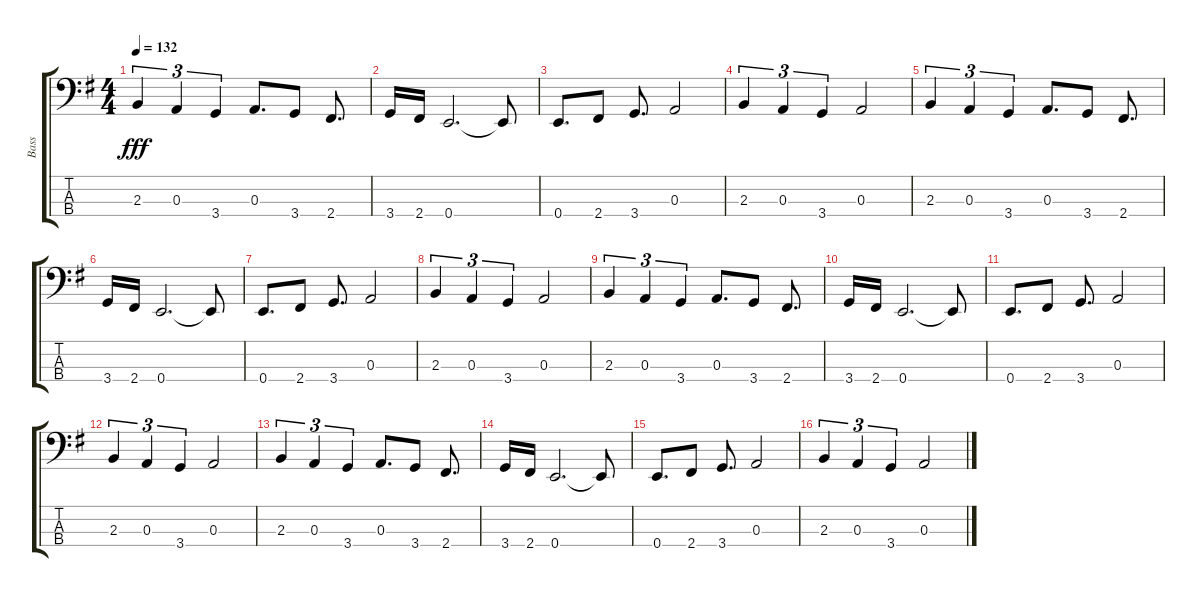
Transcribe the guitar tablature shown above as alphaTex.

\track ("Bass" "Bass") {instrument electricbassfinger}
\staff {score tabs}
\tuning (G2 D2 A1 E1) {hide}
\ts (4 4)
\tempo 132
\clef f4
\ks g
2.3.4{tu (3 2) dy fff} 0.3.4{tu (3 2)} 3.4.4{tu (3 2)} 0.3.8{d} 3.4.8 2.4.8{d} |
3.4.16 2.4.16 0.4.2{d} 0.4{t}.8 |
0.4.8{d} 2.4.8 3.4.8{d} 0.3.2 |
2.3.4{tu (3 2)} 0.3.4{tu (3 2)} 3.4.4{tu (3 2)} 0.3.2 |
2.3.4{tu (3 2)} 0.3.4{tu (3 2)} 3.4.4{tu (3 2)} 0.3.8{d} 3.4.8 2.4.8{d} |
3.4.16 2.4.16 0.4.2{d} 0.4{t}.8 |
0.4.8{d} 2.4.8 3.4.8{d} 0.3.2 |
2.3.4{tu (3 2)} 0.3.4{tu (3 2)} 3.4.4{tu (3 2)} 0.3.2 |
2.3.4{tu (3 2)} 0.3.4{tu (3 2)} 3.4.4{tu (3 2)} 0.3.8{d} 3.4.8 2.4.8{d} |
3.4.16 2.4.16 0.4.2{d} 0.4{t}.8 |
0.4.8{d} 2.4.8 3.4.8{d} 0.3.2 |
2.3.4{tu (3 2)} 0.3.4{tu (3 2)} 3.4.4{tu (3 2)} 0.3.2 |
2.3.4{tu (3 2)} 0.3.4{tu (3 2)} 3.4.4{tu (3 2)} 0.3.8{d} 3.4.8 2.4.8{d} |
3.4.16 2.4.16 0.4.2{d} 0.4{t}.8 |
0.4.8{d} 2.4.8 3.4.8{d} 0.3.2 |
2.3.4{tu (3 2)} 0.3.4{tu (3 2)} 3.4.4{tu (3 2)} 0.3.2
